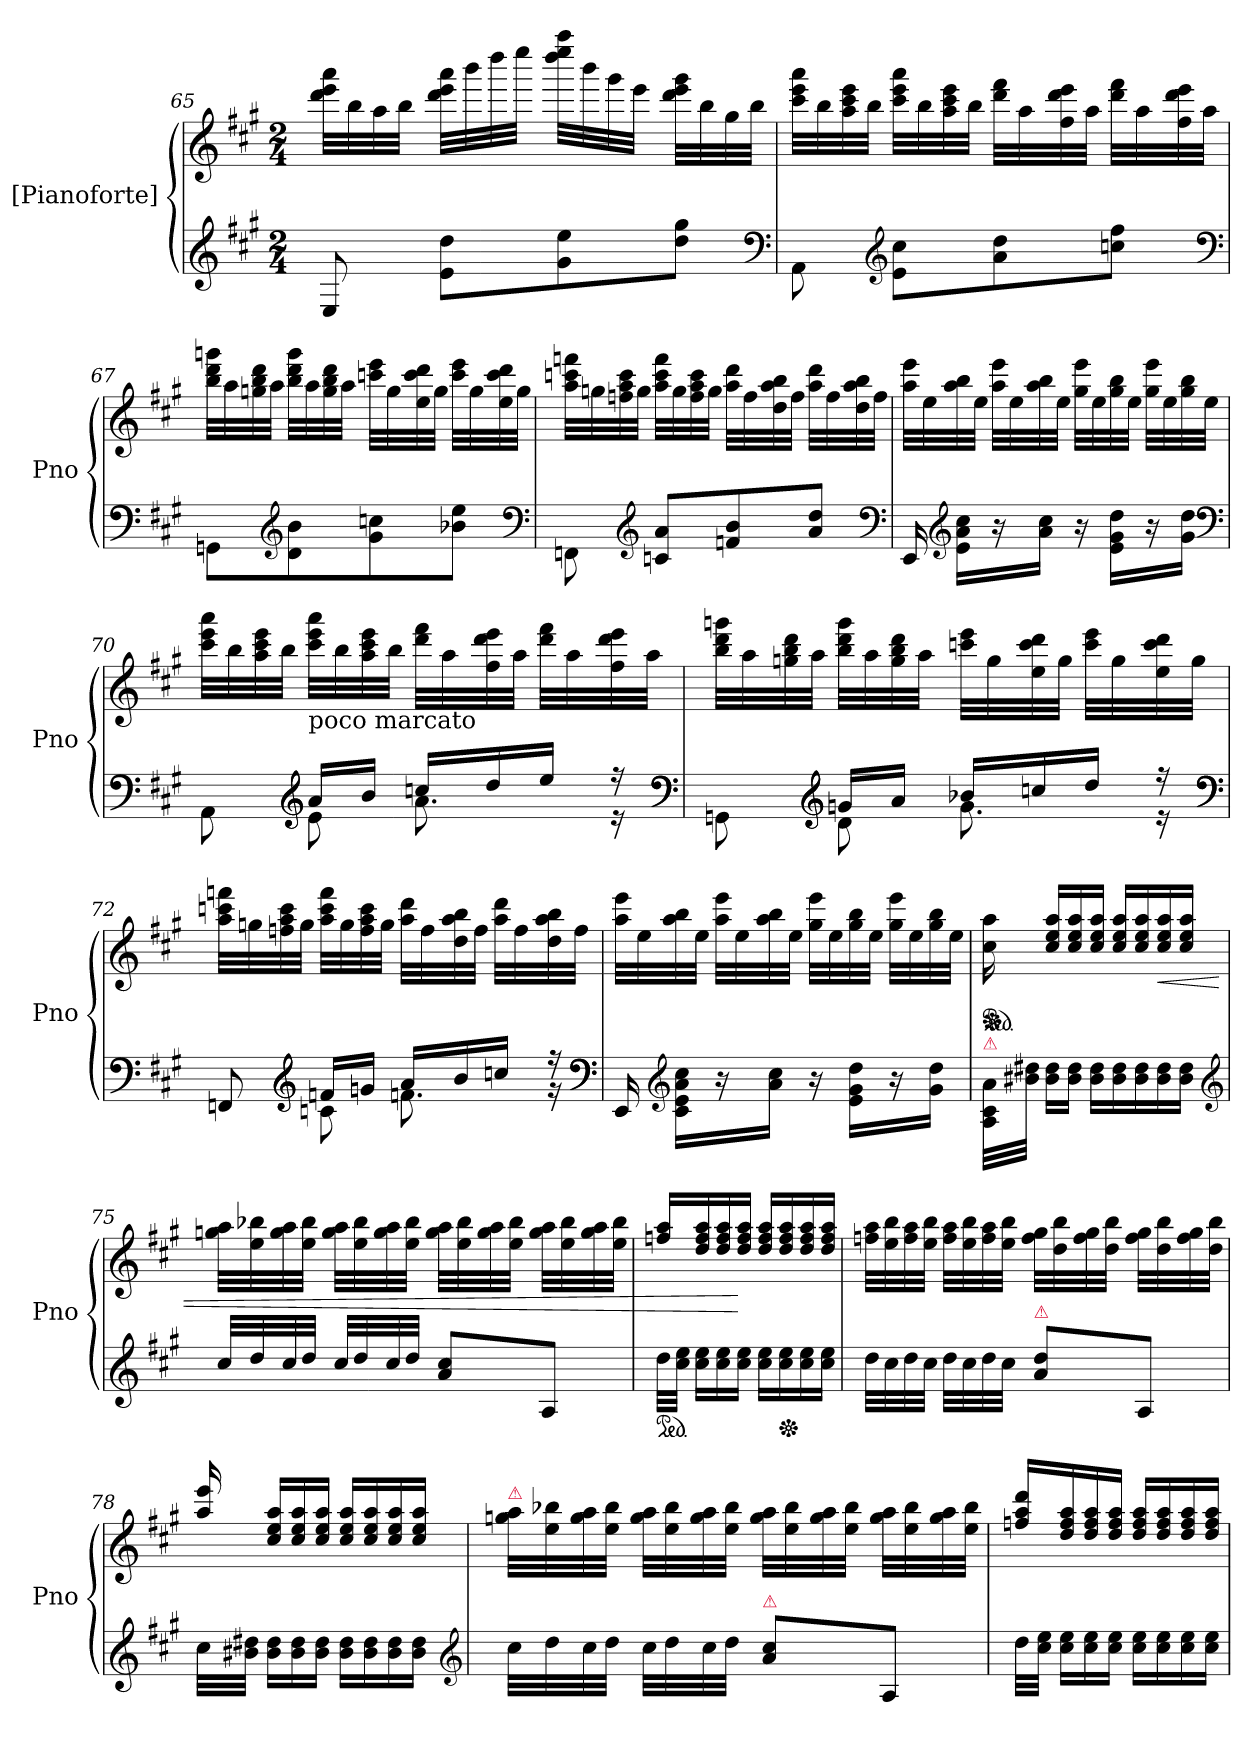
**kern	**kern	**dynam
*part2	*part1	*part1
*staff2	*staff1	*staff1
*	*I"[Pianoforte]	*
*	*I'Pno	*
*clefG2	*clefG2	*
*k[f#c#g#]	*k[f#c#g#]	*
*M2/4	*M2/4	*
=65	=65	=65
8E/	32ddd\ 32eee\ 32aaa\LLL	.
.	32bb\	.
.	32aa\	.
.	32bb\JJJ	.
8e\ 8dd\L	32ddd\ 32eee\ 32aaa\LLL	.
.	32bbb\	.
.	32dddd\	.
.	32eeee\JJJ	.
8g#\ 8ee\	32dddd\ 32eeee\ 32aaaa\LLL	.
.	32bbb\	.
.	32ggg#\	.
.	32eee\JJJ	.
8dd\ 8gg#\J	32ddd\ 32eee\ 32ggg#\LLL	.
.	32bb\	.
.	32gg#\	.
.	32bb\JJJ	.
*clefF4	*	*
=66	=66	=66
8AA\	32ccc#\ 32eee\ 32aaa\LLL	.
.	32bb\	.
.	32aa\ 32ccc#\ 32eee\	.
.	32bb\JJJ	.
*clefG2	*	*
8e\ 8cc#\L	32ccc#\ 32eee\ 32aaa\LLL	.
.	32bb\	.
.	32aa\ 32ccc#\ 32eee\	.
.	32bb\JJJ	.
8a\ 8dd\	32ddd\ 32fff#\LLL	.
.	32aa\	.
.	32ff#\ 32ddd\ 32eee\	.
.	32aa\JJJ	.
8ccn\ 8ff#\J	32ddd\ 32fff#\LLL	.
.	32aa\	.
.	32ff#\ 32ddd\ 32eee\	.
.	32aa\JJJ	.
*clefF4	*	*
=67	=67	=67
8GGn\L	32bb\ 32ddd\ 32gggn\LLL	.
.	32aa\	.
.	32ggn\ 32bb\ 32ddd\	.
.	32aa\JJJ	.
*clefG2	*	*
8d\ 8b\	32bb\ 32ddd\ 32ggg\LLL	.
.	32aa\	.
.	32gg\ 32bb\ 32ddd\	.
.	32aa\JJJ	.
8g#\ 8ccn\	32cccn\ 32eee\LLL	.
.	32gg\	.
.	32ee\ 32ccc\ 32ddd\	.
.	32gg\JJJ	.
8b-X\ 8ee\J	32ccc\ 32eee\LLL	.
.	32gg\	.
.	32ee\ 32ccc\ 32ddd\	.
.	32gg\JJJ	.
*clefF4	*	*
=68	=68	=68
8FFn\	32aa\ 32cccn\ 32fffn\LLL	.
.	32ggn\	.
.	32ffn\ 32aa\ 32ccc\	.
.	32gg\JJJ	.
*clefG2	*	*
8cn/ 8a/L	32aa\ 32ccc\ 32fff\LLL	.
.	32gg\	.
.	32ff\ 32aa\ 32ccc\	.
.	32gg\JJJ	.
8fn/ 8b/	32aa\ 32ddd\LLL	.
.	32ff\	.
.	32dd\ 32aa\ 32bb\	.
.	32ff\JJJ	.
8a/ 8dd/J	32aa\ 32ddd\LLL	.
.	32ff\	.
.	32dd\ 32aa\ 32bb\	.
.	32ff\JJJ	.
*clefF4	*	*
=69	=69	=69
16EE/	32aa\ 32eee\LLL	.
.	32ee\	.
*clefG2	*	*
16e\ 16a\ 16cc#\LL	32aa\ 32bb\	.
.	32ee\JJJ	.
16r	32aa\ 32eee\LLL	.
.	32ee\	.
16a\ 16cc#\JJ	32aa\ 32bb\	.
.	32ee\JJJ	.
16r	32gg#\ 32eee\LLL	.
.	32ee\	.
16e\ 16g#\ 16dd\LL	32gg#\ 32bb\	.
.	32ee\JJJ	.
16r	32gg#\ 32eee\LLL	.
.	32ee\	.
16g#\ 16dd\JJ	32gg#\ 32bb\	.
.	32ee\JJJ	.
*clefF4	*	*
=70	=70	=70
*^	*	*
8AA\	8ryy	32ccc#\ 32eee\ 32aaa\LLL	.
.	.	32bb\	.
.	.	32aa\ 32ccc#\ 32eee\	.
.	.	32bb\JJJ	.
*clefG2	*	*	*
!	!	!LO:TX:b:t=poco marcato	!
16a/LL	8e\	32ccc#\ 32eee\ 32aaa\LLL	.
.	.	32bb\	.
16b/JJ	.	32aa\ 32ccc#\ 32eee\	.
.	.	32bb\JJJ	.
16ccn/LL	8.a\	32ddd\ 32fff#\LLL	.
.	.	32aa\	.
16dd/	.	32ff#\ 32ddd\ 32eee\	.
.	.	32aa\JJJ	.
16ee/JJ	.	32ddd\ 32fff#\LLL	.
.	.	32aa\	.
16r	16r	32ff#\ 32ddd\ 32eee\	.
.	.	32aa\JJJ	.
*clefF4	*	*	*
=71	=71	=71	=71
8GGn\	8ryy	32bb\ 32ddd\ 32gggn\LLL	.
.	.	32aa\	.
.	.	32ggn\ 32bb\ 32ddd\	.
.	.	32aa\JJJ	.
*clefG2	*	*	*
16gn/LL	8d\	32bb\ 32ddd\ 32ggg\LLL	.
.	.	32aa\	.
16a/JJ	.	32gg\ 32bb\ 32ddd\	.
.	.	32aa\JJJ	.
16b-X/LL	8.g\	32cccn\ 32eee\LLL	.
.	.	32gg\	.
16ccn/	.	32ee\ 32ccc\ 32ddd\	.
.	.	32gg\JJJ	.
16dd/JJ	.	32ccc\ 32eee\LLL	.
.	.	32gg\	.
16r	16r	32ee\ 32ccc\ 32ddd\	.
.	.	32gg\JJJ	.
*clefF4	*	*	*
=72	=72	=72	=72
8FFn/	8ryy	32aa\ 32cccn\ 32fffn\LLL	.
.	.	32ggn\	.
.	.	32ffn\ 32aa\ 32ccc\	.
.	.	32gg\JJJ	.
*clefG2	*	*	*
16fn/LL	8cn\	32aa\ 32ccc\ 32fff\LLL	.
.	.	32gg\	.
16gn/JJ	.	32ff\ 32aa\ 32ccc\	.
.	.	32gg\JJJ	.
16a/LL	8.fn\	32aa\ 32ddd\LLL	.
.	.	32ff\	.
16b/	.	32dd\ 32aa\ 32bb\	.
.	.	32ff\JJJ	.
16ccn/JJ	.	32aa\ 32ddd\LLL	.
.	.	32ff\	.
16rff	16rg	32dd\ 32aa\ 32bb\	.
.	.	32ff\JJJ	.
*v	*v	*	*
*clefF4	*	*
=73	=73	=73
16EE/	32aa\ 32eee\LLL	.
.	32ee\	.
*clefG2	*	*
16c#\ 16e\ 16a\ 16cc#\LL	32aa\ 32bb\	.
.	32ee\JJJ	.
16r	32aa\ 32eee\LLL	.
.	32ee\	.
16a\ 16cc#\JJ	32aa\ 32bb\	.
.	32ee\JJJ	.
16r	32gg#\ 32eee\LLL	.
.	32ee\	.
16e\ 16g#\ 16dd\LL	32gg#\ 32bb\	.
.	32ee\JJJ	.
16r	32gg#\ 32eee\LLL	.
.	32ee\	.
16g#\ 16dd\JJ	32gg#\ 32bb\	.
.	32ee\JJJ	.
=74	=74	=74
!	!LO:TX:a:t=loco	!
!LO:TX:a:color=crimson:t=⚠	!	!
*	*ped	*
*	*Xped	*
32A\ 32c#\ 32a\LLL	16cc#\ 16aa\	.
32b#X\ 32dd#X\JJJ	.	.
16b#\ 16dd#\LL	16cc#/ 16ee/ 16aa/LL	.
16b#\ 16dd#\JJ	16cc#/ 16ee/ 16aa/	.
16b#\ 16dd#\LL	16cc#/ 16ee/ 16aa/JJ	.
16b#\ 16dd#\	16cc#/ 16ee/ 16aa/LL	.
16b#\ 16dd#\	16cc#/ 16ee/ 16aa/	.
!	!	!LO:HP:b
16b#\ 16dd#\	16cc#/ 16ee/ 16aa/	<
16b#\ 16dd#\JJ	16cc#/ 16ee/ 16aa/JJ	.
*clefG2	*	*
=75	=75	=75
32cc#/LLL	32ggn\ 32aa\LLL	.
32dd/	32ee\ 32bb-X\	.
32cc#/	32gg\ 32aa\	.
32dd/JJJ	32ee\ 32bb-\JJJ	.
32cc#/LLL	32gg\ 32aa\LLL	.
32dd/	32ee\ 32bb-\	.
32cc#/	32gg\ 32aa\	.
32dd/JJJ	32ee\ 32bb-\JJJ	.
8a/ 8cc#/L	32gg\ 32aa\LLL	.
.	32ee\ 32bb-\	.
.	32gg\ 32aa\	.
.	32ee\ 32bb-\JJJ	.
8A/J	32gg\ 32aa\LLL	.
.	32ee\ 32bb-\	.
.	32gg\ 32aa\	.
.	32ee\ 32bb-\JJJ	.
=76	=76	=76
*ped	*	*
32dd\LLL	16ffn/ 16aa/LL	.
32cc#\ 32ee\JJJ	.	.
16cc#\ 16ee\LL	16dd/ 16ff/ 16aa/	.
16cc#\ 16ee\	16dd/ 16ff/ 16aa/	.
16cc#\ 16ee\JJ	16dd/ 16ff/ 16aa/JJ	[
16cc#\ 16ee\LL	16dd/ 16ff/ 16aa/LL	.
*Xped	*	*
16cc#\ 16ee\	16dd/ 16ff/ 16aa/	.
16cc#\ 16ee\	16dd/ 16ff/ 16aa/	.
16cc#\ 16ee\JJ	16dd/ 16ff/ 16aa/JJ	.
=77	=77	=77
32dd\LLL	32ffn\ 32aa\LLL	.
32cc#\	32ee\ 32bb\	.
32dd\	32ff\ 32aa\	.
32cc#\JJJ	32ee\ 32bb\JJJ	.
32dd\LLL	32ff\ 32aa\LLL	.
32cc#\	32ee\ 32bb\	.
32dd\	32ff\ 32aa\	.
32cc#\JJJ	32ee\ 32bb\JJJ	.
!LO:TX:a:color=crimson:t=⚠	!	!
8a\ 8dd\L	32ff\ 32gg#\LLL	.
.	32dd\ 32bb\	.
.	32ff\ 32gg#\	.
.	32dd\ 32bb\JJJ	.
8A/J	32ff\ 32gg#\LLL	.
.	32dd\ 32bb\	.
.	32ff\ 32gg#\	.
.	32dd\ 32bb\JJJ	.
=78	=78	=78
32cc#\LLL	16aa/ 16eee/	.
32b#X\ 32dd#X\JJJ	.	.
16b#\ 16dd#\LL	16cc#/ 16ee/ 16aa/LL	.
16b#\ 16dd#\	16cc#/ 16ee/ 16aa/	.
16b#\ 16dd#\JJ	16cc#/ 16ee/ 16aa/JJ	.
16b#\ 16dd#\LL	16cc#/ 16ee/ 16aa/LL	.
16b#\ 16dd#\	16cc#/ 16ee/ 16aa/	.
16b#\ 16dd#\	16cc#/ 16ee/ 16aa/	.
16b#\ 16dd#\JJ	16cc#/ 16ee/ 16aa/JJ	.
*clefG2	*	*
=79	=79	=79
!	!LO:TX:a:color=crimson:t=⚠	!
32cc#\LLL	32ggn\ 32aa\LLL	.
32dd\	32ee\ 32bb-X\	.
32cc#\	32gg\ 32aa\	.
32dd\JJJ	32ee\ 32bb-\JJJ	.
32cc#\LLL	32gg\ 32aa\LLL	.
32dd\	32ee\ 32bb-\	.
32cc#\	32gg\ 32aa\	.
32dd\JJJ	32ee\ 32bb-\JJJ	.
!LO:TX:a:color=crimson:t=⚠	!	!
8a\ 8cc#\L	32gg\ 32aa\LLL	.
.	32ee\ 32bb-\	.
.	32gg\ 32aa\	.
.	32ee\ 32bb-\JJJ	.
8A/J	32gg\ 32aa\LLL	.
.	32ee\ 32bb-\	.
.	32gg\ 32aa\	.
.	32ee\ 32bb-\JJJ	.
=80	=80	=80
32dd\LLL	16ffn/ 16aa/ 16ddd/LL	.
32cc#\ 32ee\JJJ	.	.
16cc#\ 16ee\LL	16dd/ 16ff/ 16aa/	.
16cc#\ 16ee\	16dd/ 16ff/ 16aa/	.
16cc#\ 16ee\JJ	16dd/ 16ff/ 16aa/JJ	.
16cc#\ 16ee\LL	16dd/ 16ff/ 16aa/LL	.
16cc#\ 16ee\	16dd/ 16ff/ 16aa/	.
16cc#\ 16ee\	16dd/ 16ff/ 16aa/	.
16cc#\ 16ee\JJ	16dd/ 16ff/ 16aa/JJ	.
=	=	=
*-	*-	*-
